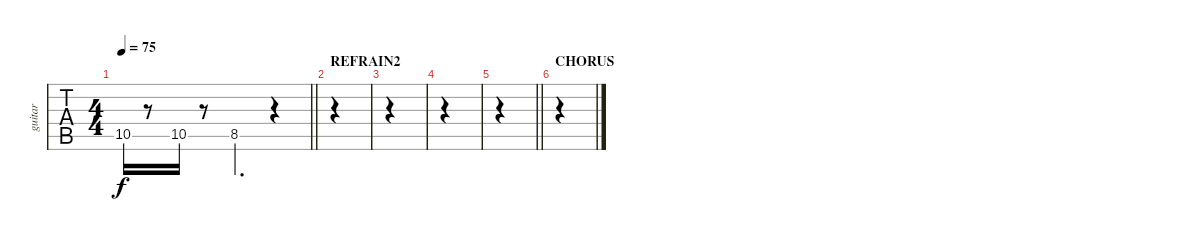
\track ("guitar" "guitar") {instrument electricguitarmuted}
\staff {tabs}
\tuning (E4 B3 G3 D3 A2 E2) {hide}
\ts (4 4)
\tempo 75
\clef g2
\barLineRight lightlight
\ks c
10.5.16{dy f} r.8 10.5.16 r.8 8.5.4{d} r.4 |
\section ("" "REFRAIN2")
|
|
|
\barLineRight lightlight
|
\section ("" "CHORUS")
